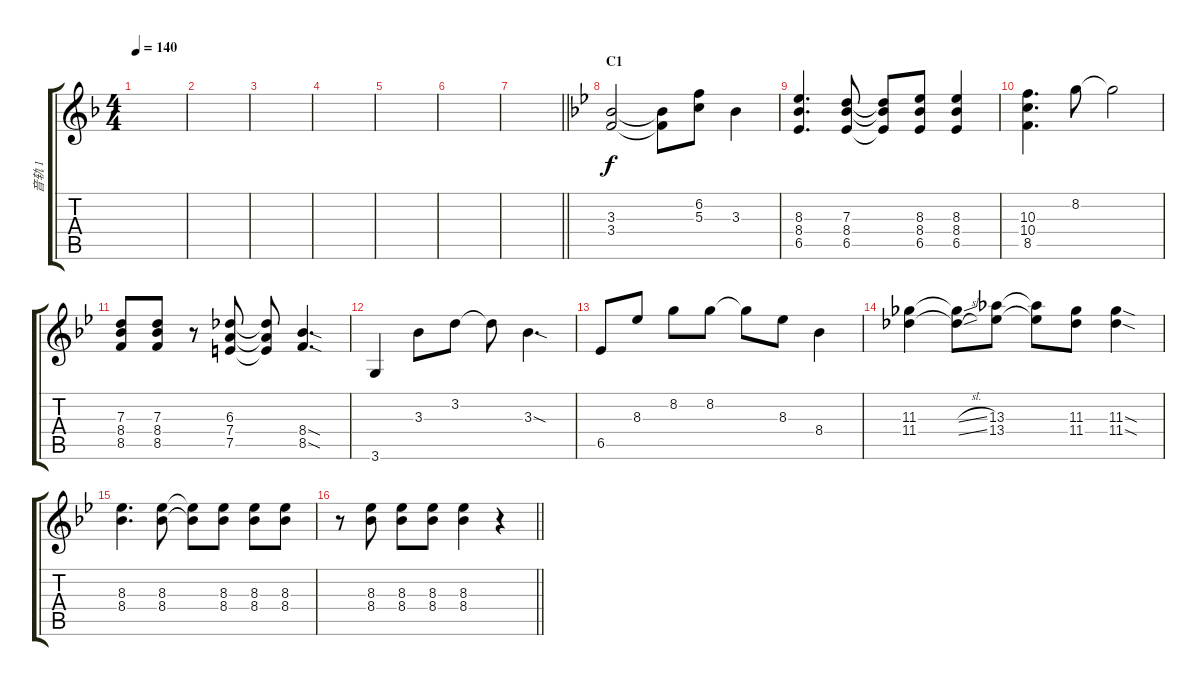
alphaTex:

\track ("音轨 1" "音轨 1") {instrument overdrivenguitar}
\staff {score tabs}
\tuning (E4 B3 G3 D3 A2 E2) {hide}
\ts (4 4)
\tempo 140
\clef g2
\ks f
|
|
|
|
|
|
\barLineRight lightlight
|
\section ("" "C1")
\ks bb
(3.3 3.4).2 (3.3{t} 3.4{t}).8 (6.2 5.3).8 3.3.4 |
(8.3 8.4 6.5).4{d} (7.3 8.4 6.5).8 (7.3{t} 8.4{t} 6.5{t}).8 (8.3 8.4 6.5).8 (8.3 8.4 6.5).4 |
(10.3 10.4 8.5).4{d} 8.2.8 8.2{t}.2 |
(7.3 8.4 8.5).8 (7.3 8.4 8.5).8 r.8 (6.3 7.4 7.5).8 (6.3{t} 7.4{t} 7.5{t}).8 (8.4{sod} 8.5{sod}).4{d} |
3.6.4 3.3.8 3.2.8 3.2{t}.8 3.3{sod}.4{d} |
6.5.8 8.3.8 8.2.8 8.2.8 8.2{t}.8 8.3.8 8.4.4 |
(11.3 11.4).4 (11.3{sl t} 11.4{sl t}).8 (13.3 13.4).8 (13.3{t} 13.4{t}).8 (11.3 11.4).8 (11.3{sod} 11.4{sod}).4 |
(8.3 8.4).4{d} (8.3 8.4).8 (8.3{t} 8.4{t}).8 (8.3 8.4).8 (8.3 8.4).8 (8.3 8.4).8 |
\barLineRight lightlight
r.8 (8.3 8.4).8 (8.3 8.4).8 (8.3 8.4).8 (8.3 8.4).4 r.4
